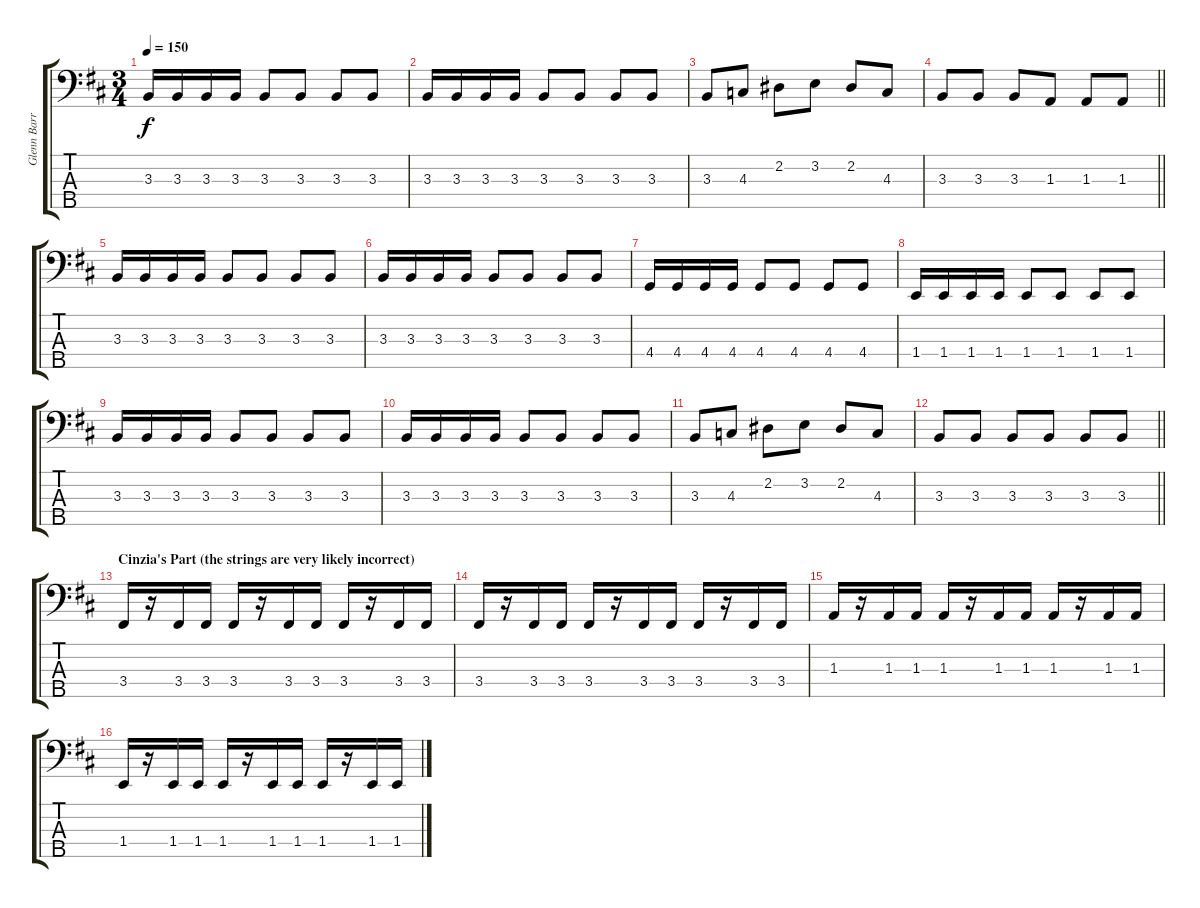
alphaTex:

\track ("Glenn Barry" "Glenn Barr") {instrument electricbasspick}
\staff {score tabs}
\tuning (Gb2 Db2 Ab1 Eb1 Bb0) {hide}
\ts (3 4)
\tempo 150
\clef f4
\ks bminor
3.3.16{dy f} 3.3.16 3.3.16 3.3.16 3.3.8 3.3.8 3.3.8 3.3.8 |
3.3.16 3.3.16 3.3.16 3.3.16 3.3.8 3.3.8 3.3.8 3.3.8 |
3.3.8 4.3.8 2.2.8 3.2.8 2.2.8 4.3.8 |
\barLineRight lightlight
3.3.8 3.3.8 3.3.8 1.3.8 1.3.8 1.3.8 |
3.3.16 3.3.16 3.3.16 3.3.16 3.3.8 3.3.8 3.3.8 3.3.8 |
3.3.16 3.3.16 3.3.16 3.3.16 3.3.8 3.3.8 3.3.8 3.3.8 |
4.4.16 4.4.16 4.4.16 4.4.16 4.4.8 4.4.8 4.4.8 4.4.8 |
1.4.16 1.4.16 1.4.16 1.4.16 1.4.8 1.4.8 1.4.8 1.4.8 |
3.3.16 3.3.16 3.3.16 3.3.16 3.3.8 3.3.8 3.3.8 3.3.8 |
3.3.16 3.3.16 3.3.16 3.3.16 3.3.8 3.3.8 3.3.8 3.3.8 |
3.3.8 4.3.8 2.2.8 3.2.8 2.2.8 4.3.8 |
\barLineRight lightlight
3.3.8 3.3.8 3.3.8 3.3.8 3.3.8 3.3.8 |
\section ("" "Cinzia's Part (the strings are very likely incorrect)")
3.4.16 r.16 3.4.16 3.4.16 3.4.16 r.16 3.4.16 3.4.16 3.4.16 r.16 3.4.16 3.4.16 |
3.4.16 r.16 3.4.16 3.4.16 3.4.16 r.16 3.4.16 3.4.16 3.4.16 r.16 3.4.16 3.4.16 |
1.3.16 r.16 1.3.16 1.3.16 1.3.16 r.16 1.3.16 1.3.16 1.3.16 r.16 1.3.16 1.3.16 |
1.4.16 r.16 1.4.16 1.4.16 1.4.16 r.16 1.4.16 1.4.16 1.4.16 r.16 1.4.16 1.4.16
